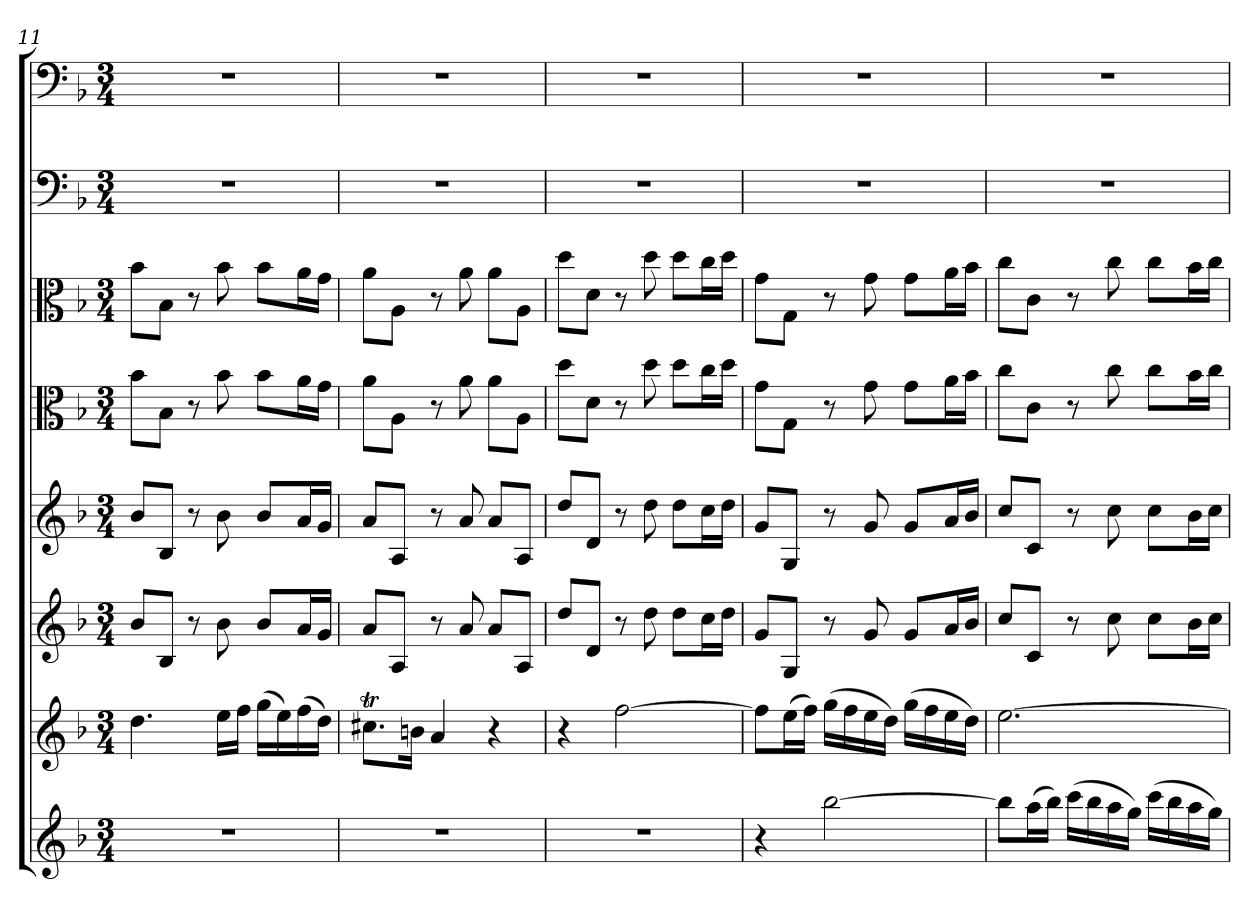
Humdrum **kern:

**kern	**kern	**kern	**kern	**kern	**kern	**kern	**kern
*part8	*part7	*part6	*part5	*part4	*part3	*part2	*part1
*staff8	*staff7	*staff6	*staff5	*staff4	*staff3	*staff2	*staff1
*clefG2	*clefG2	*clefG2	*clefG2	*clefC3	*clefC3	*clefF4	*clefF4
*k[b-]	*k[b-]	*k[b-]	*k[b-]	*k[b-]	*k[b-]	*k[b-]	*k[b-]
*d:	*d:	*d:	*d:	*d:	*d:	*d:	*d:
*M3/4	*M3/4	*M3/4	*M3/4	*M3/4	*M3/4	*M3/4	*M3/4
=11	=11	=11	=11	=11	=11	=11	=11
2.r	4.dd\	8b-/L	8b-/L	8b-\L	8b-\L	2.r	2.r
.	.	8B-/J	8B-/J	8B-\J	8B-\J	.	.
.	.	8r	8r	8r	8r	.	.
.	16ee\LL	8b-\	8b-\	8b-\	8b-\	.	.
.	16ff\JJ	.	.	.	.	.	.
.	(16gg\LL	8b-/L	8b-/L	8b-\L	8b-\L	.	.
.	16ee\)	.	.	.	.	.	.
.	(16ff\	16a/L	16a/L	16a\L	16a\L	.	.
.	16dd\JJ)	16g/JJ	16g/JJ	16g\JJ	16g\JJ	.	.
=12	=12	=12	=12	=12	=12	=12	=12
2.r	8.cc#Xt\L	8a/L	8a/L	8a\L	8a\L	2.r	2.r
.	.	8A/J	8A/J	8A\J	8A\J	.	.
.	16bn\Jk	.	.	.	.	.	.
.	4a/	8r	8r	8r	8r	.	.
.	.	8a/	8a/	8a\	8a\	.	.
.	4r	8a/L	8a/L	8a\L	8a\L	.	.
.	.	8A/J	8A/J	8A\J	8A\J	.	.
=13	=13	=13	=13	=13	=13	=13	=13
2.r	4r	8dd/L	8dd/L	8dd\L	8dd\L	2.r	2.r
.	.	8d/J	8d/J	8d\J	8d\J	.	.
.	[2ff\	8r	8r	8r	8r	.	.
.	.	8dd\	8dd\	8dd\	8dd\	.	.
.	.	8dd\L	8dd\L	8dd\L	8dd\L	.	.
.	.	16cc\L	16cc\L	16cc\L	16cc\L	.	.
.	.	16dd\JJ	16dd\JJ	16dd\JJ	16dd\JJ	.	.
=14	=14	=14	=14	=14	=14	=14	=14
4r	8ff\L]	8g/L	8g/L	8g\L	8g\L	2.r	2.r
.	(16ee\L	8G/J	8G/J	8G\J	8G\J	.	.
.	16ff\JJ)	.	.	.	.	.	.
[2bb-\	(16gg\LL	8r	8r	8r	8r	.	.
.	16ff\	.	.	.	.	.	.
.	16ee\	8g/	8g/	8g\	8g\	.	.
.	16dd\JJ)	.	.	.	.	.	.
.	(16gg\LL	8g/L	8g/L	8g\L	8g\L	.	.
.	16ff\	.	.	.	.	.	.
.	16ee\	16a/L	16a/L	16a\L	16a\L	.	.
.	16dd\JJ)	16b-/JJ	16b-/JJ	16b-\JJ	16b-\JJ	.	.
=15	=15	=15	=15	=15	=15	=15	=15
8bb-\L]	[2.ee\	8cc/L	8cc/L	8cc\L	8cc\L	2.r	2.r
(16aa\L	.	8c/J	8c/J	8c\J	8c\J	.	.
16bb-\JJ)	.	.	.	.	.	.	.
(16ccc\LL	.	8r	8r	8r	8r	.	.
16bb-\	.	.	.	.	.	.	.
16aa\	.	8cc\	8cc\	8cc\	8cc\	.	.
16gg\JJ)	.	.	.	.	.	.	.
(16ccc\LL	.	8cc\L	8cc\L	8cc\L	8cc\L	.	.
16bb-\	.	.	.	.	.	.	.
16aa\	.	16b-\L	16b-\L	16b-\L	16b-\L	.	.
16gg\JJ)	.	16cc\JJ	16cc\JJ	16cc\JJ	16cc\JJ	.	.
=	=	=	=	=	=	=	=
*-	*-	*-	*-	*-	*-	*-	*-
